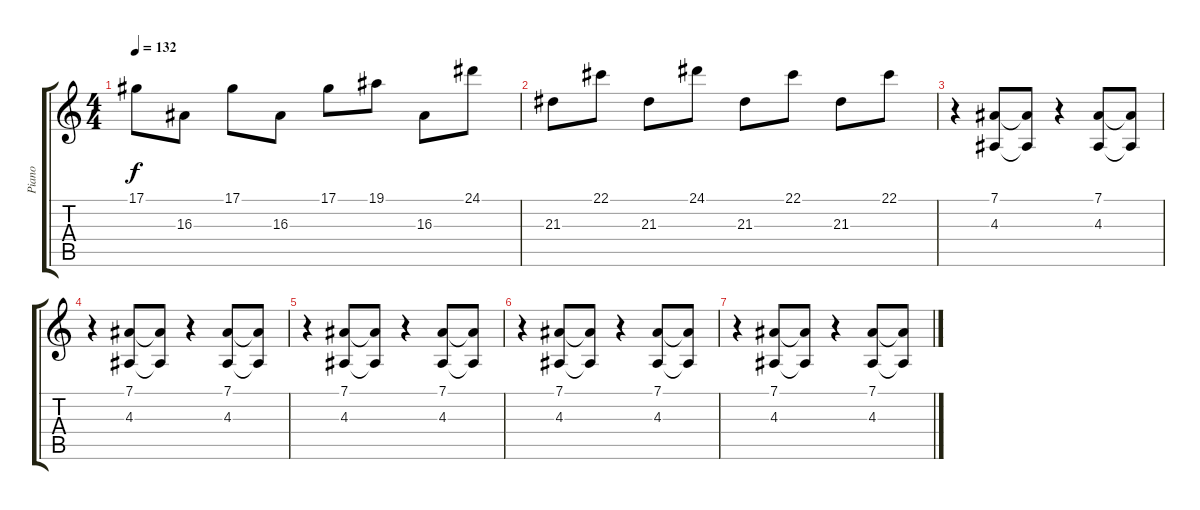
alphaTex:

\track ("Piano" "Piano") {instrument acousticgrandpiano}
\staff {score tabs}
\tuning (Eb4 Bb3 Gb3 Db3 Ab2 Eb2) {hide}
\ts (4 4)
\tempo 132
\clef g2
\ks c
17.1.8{dy f} 16.3.8 17.1.8 16.3.8 17.1.8 19.1.8 16.3.8 24.1.8 |
21.3.8 22.1.8 21.3.8 24.1.8 21.3.8 22.1.8 21.3.8 22.1.8 |
r.4 (7.1 4.3).8 (7.1{t} 4.3{t}).8 r.4 (7.1 4.3).8 (7.1{t} 4.3{t}).8 |
r.4 (7.1 4.3).8 (7.1{t} 4.3{t}).8 r.4 (7.1 4.3).8 (7.1{t} 4.3{t}).8 |
r.4 (7.1 4.3).8 (7.1{t} 4.3{t}).8 r.4 (7.1 4.3).8 (7.1{t} 4.3{t}).8 |
r.4 (7.1 4.3).8 (7.1{t} 4.3{t}).8 r.4 (7.1 4.3).8 (7.1{t} 4.3{t}).8 |
r.4 (7.1 4.3).8 (7.1{t} 4.3{t}).8 r.4 (7.1 4.3).8 (7.1{t} 4.3{t}).8
